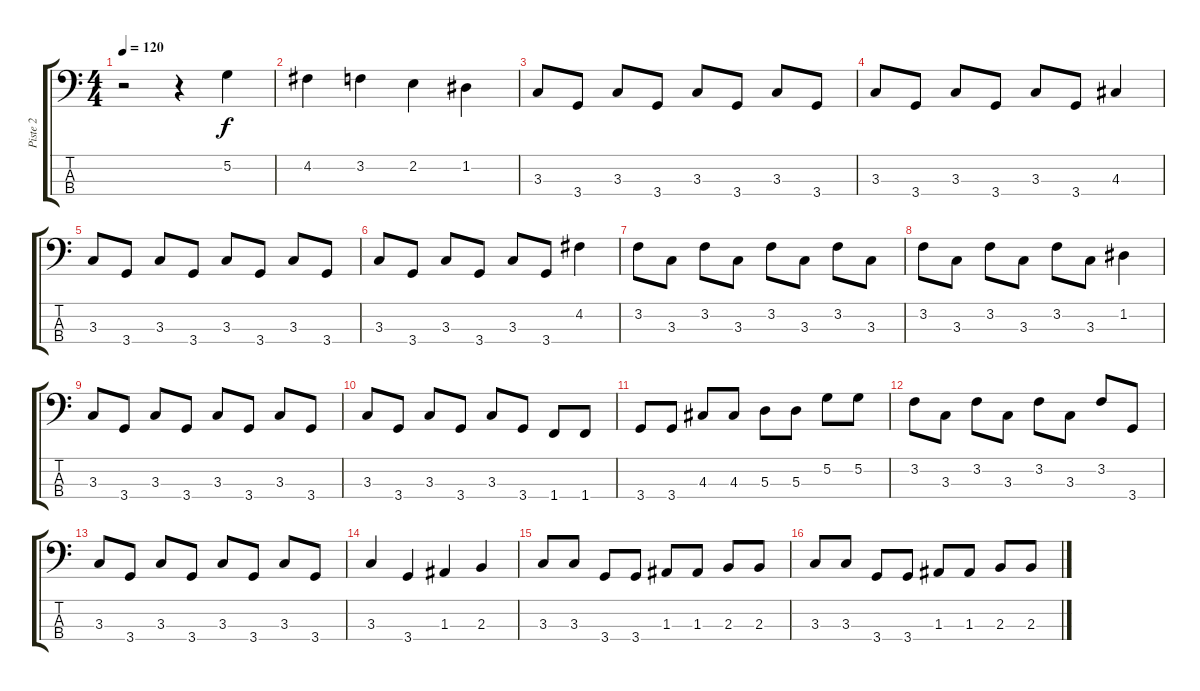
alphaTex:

\track ("Piste 2" "Piste 2") {instrument electricbasspick}
\staff {score tabs}
\tuning (G2 D2 A1 E1) {hide}
\ts (4 4)
\tempo 120
\clef f4
\ks c
r.2{dy f instrument electricbasspick} r.4 5.2.4 |
4.2.4 3.2.4 2.2.4 1.2.4 |
3.3.8 3.4.8 3.3.8 3.4.8 3.3.8 3.4.8 3.3.8 3.4.8 |
3.3.8 3.4.8 3.3.8 3.4.8 3.3.8 3.4.8 4.3.4 |
3.3.8 3.4.8 3.3.8 3.4.8 3.3.8 3.4.8 3.3.8 3.4.8 |
3.3.8 3.4.8 3.3.8 3.4.8 3.3.8 3.4.8 4.2.4 |
3.2.8 3.3.8 3.2.8 3.3.8 3.2.8 3.3.8 3.2.8 3.3.8 |
3.2.8 3.3.8 3.2.8 3.3.8 3.2.8 3.3.8 1.2.4 |
3.3.8 3.4.8 3.3.8 3.4.8 3.3.8 3.4.8 3.3.8 3.4.8 |
3.3.8 3.4.8 3.3.8 3.4.8 3.3.8 3.4.8 1.4.8 1.4.8 |
3.4.8 3.4.8 4.3.8 4.3.8 5.3.8 5.3.8 5.2.8 5.2.8 |
3.2.8 3.3.8 3.2.8 3.3.8 3.2.8 3.3.8 3.2.8 3.4.8 |
3.3.8 3.4.8 3.3.8 3.4.8 3.3.8 3.4.8 3.3.8 3.4.8 |
3.3.4 3.4.4 1.3.4 2.3.4 |
3.3.8 3.3.8 3.4.8 3.4.8 1.3.8 1.3.8 2.3.8 2.3.8 |
3.3.8 3.3.8 3.4.8 3.4.8 1.3.8 1.3.8 2.3.8 2.3.8
